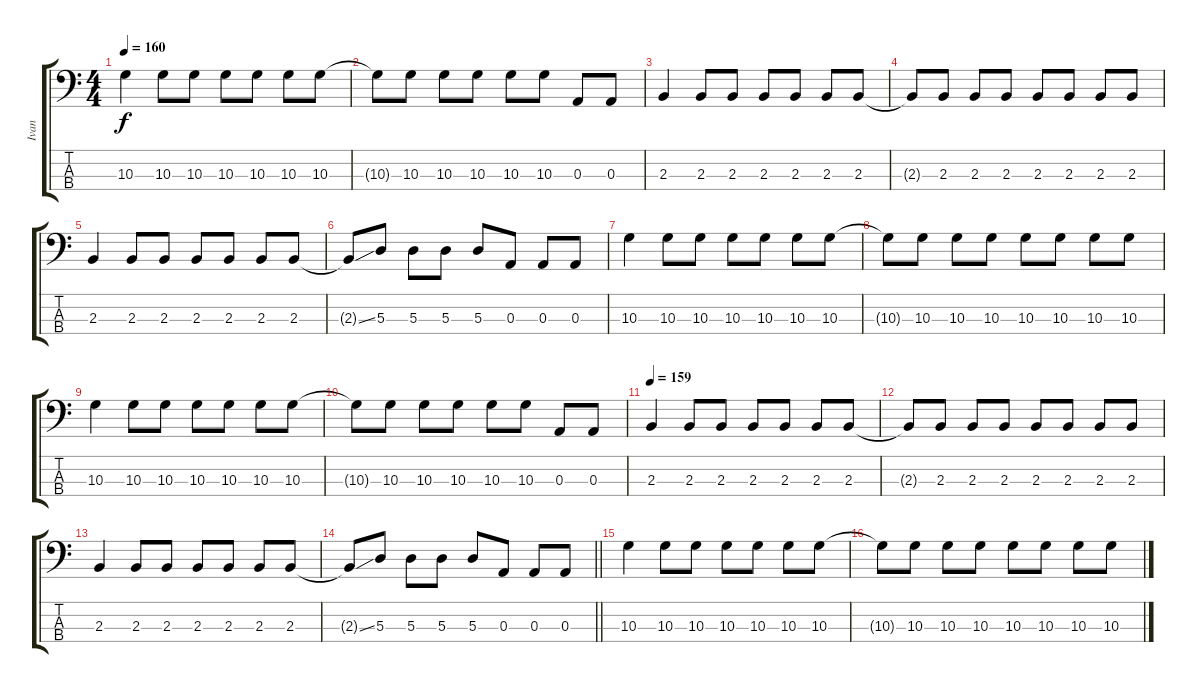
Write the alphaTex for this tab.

\track ("Ivan" "Ivan") {instrument electricbasspick}
\staff {score tabs}
\tuning (G2 D2 A1 E1) {hide}
\ts (4 4)
\tempo 160
\clef f4
\ks c
10.3.4{dy f} 10.3.8 10.3.8 10.3.8 10.3.8 10.3.8 10.3.8 |
10.3{t}.8 10.3.8 10.3.8 10.3.8 10.3.8 10.3.8 0.3.8 0.3.8 |
2.3.4 2.3.8 2.3.8 2.3.8 2.3.8 2.3.8 2.3.8 |
2.3{t}.8 2.3.8 2.3.8 2.3.8 2.3.8 2.3.8 2.3.8 2.3.8 |
2.3.4 2.3.8 2.3.8 2.3.8 2.3.8 2.3.8 2.3.8 |
2.3{ss t}.8 5.3.8 5.3.8 5.3.8 5.3.8 0.3.8 0.3.8 0.3.8 |
10.3.4 10.3.8 10.3.8 10.3.8 10.3.8 10.3.8 10.3.8 |
10.3{t}.8 10.3.8 10.3.8 10.3.8 10.3.8 10.3.8 10.3.8 10.3.8 |
10.3.4 10.3.8 10.3.8 10.3.8 10.3.8 10.3.8 10.3.8 |
10.3{t}.8 10.3.8 10.3.8 10.3.8 10.3.8 10.3.8 0.3.8 0.3.8 |
\tempo 159
2.3.4 2.3.8 2.3.8 2.3.8 2.3.8 2.3.8 2.3.8 |
2.3{t}.8 2.3.8 2.3.8 2.3.8 2.3.8 2.3.8 2.3.8 2.3.8 |
2.3.4 2.3.8 2.3.8 2.3.8 2.3.8 2.3.8 2.3.8 |
\barLineRight lightlight
2.3{ss t}.8 5.3.8 5.3.8 5.3.8 5.3.8 0.3.8 0.3.8 0.3.8 |
\section ("" "")
10.3.4 10.3.8 10.3.8 10.3.8 10.3.8 10.3.8 10.3.8 |
10.3{t}.8 10.3.8 10.3.8 10.3.8 10.3.8 10.3.8 10.3.8 10.3.8
